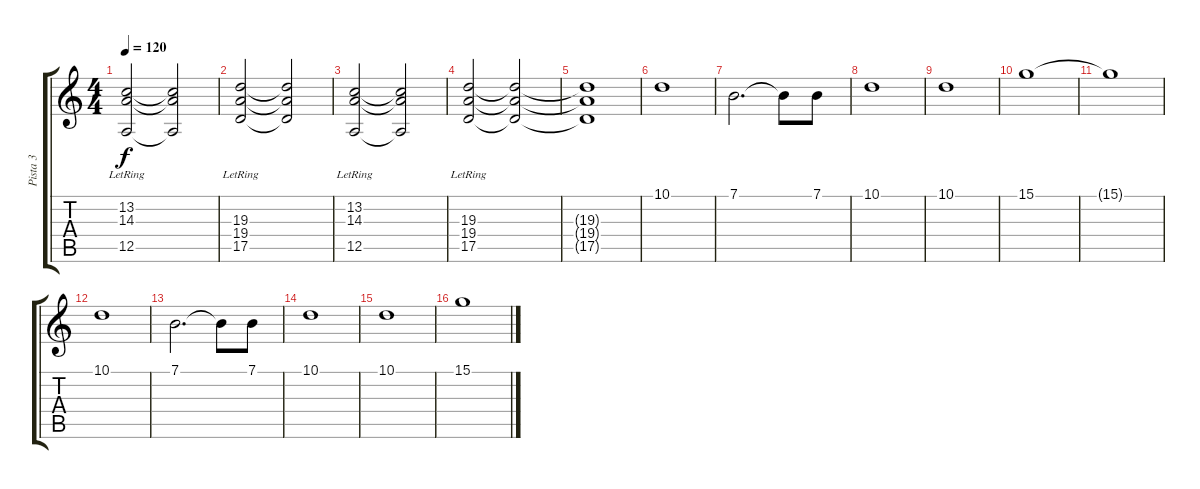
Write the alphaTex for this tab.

\track ("Pista 3" "Pista 3") {instrument violin}
\staff {score tabs}
\tuning (E4 B3 G3 D3 A2 E2) {hide}
\ts (4 4)
\tempo 120
\clef g2
\ks c
(13.2{lr} 14.3{lr} 12.5).2{dy f volume 4} (13.2{t} 14.3{t} 12.5{t}).2{volume 8} |
(19.3{lr} 19.4{lr} 17.5{lr}).2{volume 4} (19.3{t} 19.4{t} 17.5{t}).2{volume 8} |
(13.2{lr} 14.3{lr} 12.5).2{volume 4} (13.2{t} 14.3{t} 12.5{t}).2{volume 8} |
(19.3{lr} 19.4{lr} 17.5{lr}).2{volume 4} (19.3{t} 19.4{t} 17.5{t}).2{volume 8} |
(19.3{t} 19.4{t} 17.5{t}).1 |
10.1.1{volume 8} |
7.1.2{d} 7.1{t}.8 7.1.8 |
10.1.1 |
10.1.1 |
15.1.1 |
15.1{t}.1 |
10.1.1 |
7.1.2{d} 7.1{t}.8 7.1.8 |
10.1.1 |
10.1.1 |
15.1.1
